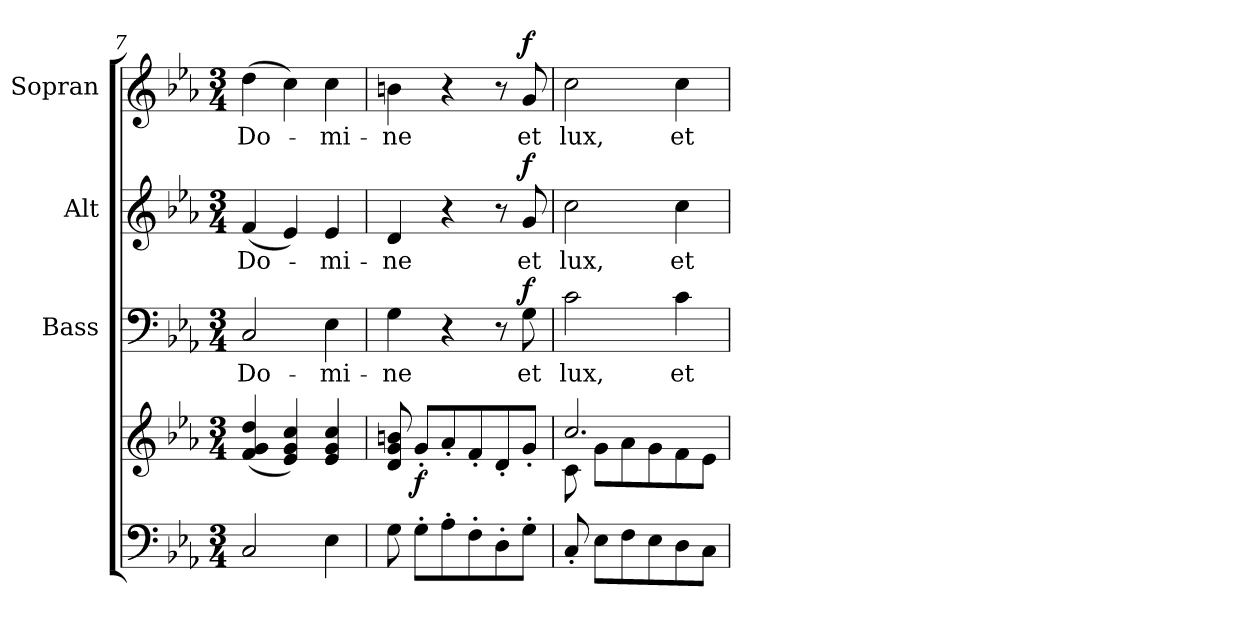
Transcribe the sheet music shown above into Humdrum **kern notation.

**kern	**kern	**dynam	**kern	**text	**dynam	**kern	**text	**dynam	**kern	**text	**dynam
*part4	*part4	*part4	*part3	*part3	*part3	*part2	*part2	*part2	*part1	*part1	*part1
*staff5	*staff4	*staff4/5	*staff3	*staff3	*staff3	*staff2	*staff2	*staff2	*staff1	*staff1	*staff1
*	*	*	*I"Bass	*	*	*I"Alt	*	*	*I"Sopran	*	*
*	*	*	*I'B.	*	*	*I'A.	*	*	*I'S.	*	*
!!LO:LB:g=z
*clefF4	*clefG2	*	*clefF4	*	*	*clefG2	*	*	*clefG2	*	*
*k[b-e-a-]	*k[b-e-a-]	*	*k[b-e-a-]	*	*	*k[b-e-a-]	*	*	*k[b-e-a-]	*	*
*E-:	*E-:	*	*E-:	*	*	*E-:	*	*	*E-:	*	*
*M3/4	*M3/4	*	*M3/4	*	*	*M3/4	*	*	*M3/4	*	*
=7	=7	=7	=7	=7	=7	=7	=7	=7	=7	=7	=7
!	!	!	!	!LO:LY:b	!	!	!LO:LY:b	!	!	!LO:LY:b	!
2C/	(4f/ 4g/ 4dd/	.	2C/	Do-	.	(<4f/	Do-	.	(>4dd\	Do-	.
.	4e-/ 4g/ 4cc/)	.	.	.	.	4e-/)	.	.	4cc\)	.	.
!	!	!	!	!LO:LY:b	!	!	!LO:LY:b	!	!	!LO:LY:b	!
4E-\	4e-/ 4g/ 4cc/	.	4E-\	-mi-	.	4e-/	-mi-	.	4cc\	-mi-	.
=8	=8	=8	=8	=8	=8	=8	=8	=8	=8	=8	=8
!	!	!	!	!LO:LY:b	!	!	!LO:LY:b	!	!	!LO:LY:b	!
8G\	8d/ 8g/ 8bn/	.	4G\	-ne	.	4d/	-ne	.	4bn\	-ne	.
!	!	!LO:DY:b	!	!	!	!	!	!	!	!	!
8G'>\L	8g'</L	f	.	.	.	.	.	.	.	.	.
8A-'>\	8a-'</	.	4r	.	.	4r	.	.	4r	.	.
8F'>\	8f'</	.	.	.	.	.	.	.	.	.	.
8D'>\	8d'</	.	8r	.	.	8r	.	.	8r	.	.
!	!	!	!	!LO:LY:b	!LO:DY:a	!	!LO:LY:b	!LO:DY:a	!	!LO:LY:b	!LO:DY:a
8G'>\J	8g'</J	.	8G\	et	f	8g/	et	f	8g/	et	f
=9	=9	=9	=9	=9	=9	=9	=9	=9	=9	=9	=9
*	*^	*	*	*	*	*	*	*	*	*	*
!	!	!	!	!	!LO:LY:b	!	!	!LO:LY:b	!	!	!LO:LY:b	!
8C'</	2.cc/	8c\	.	2c\	lux,	.	2cc\	lux,	.	2cc\	lux,	.
8E-\L	.	8g\L	.	.	.	.	.	.	.	.	.	.
8F\	.	8a-\	.	.	.	.	.	.	.	.	.	.
8E-\	.	8g\	.	.	.	.	.	.	.	.	.	.
!	!	!	!	!	!LO:LY:b	!	!	!LO:LY:b	!	!	!LO:LY:b	!
8D\	.	8f\	.	4c\	et	.	4cc\	et	.	4cc\	et	.
8C\J	.	8e-\J	.	.	.	.	.	.	.	.	.	.
*	*v	*v	*	*	*	*	*	*	*	*	*	*
=	=	=	=	=	=	=	=	=	=	=	=
*-	*-	*-	*-	*-	*-	*-	*-	*-	*-	*-	*-
